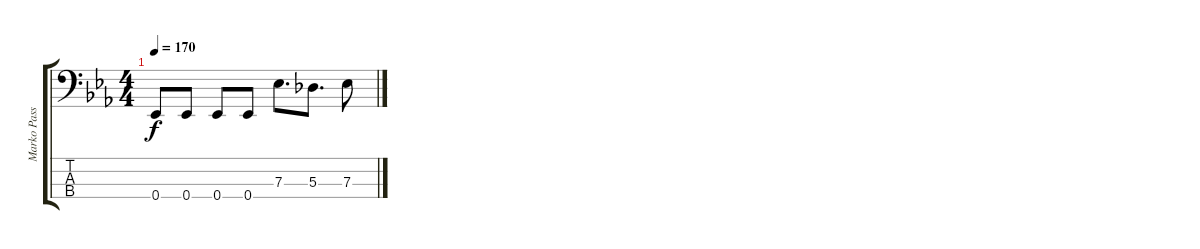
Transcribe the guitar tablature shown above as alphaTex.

\track ("Marko Passikoski (Bass)" "Marko Pass") {instrument electricbasspick}
\staff {score tabs}
\tuning (Gb2 Db2 Ab1 Eb1) {hide}
\ts (4 4)
\tempo 170
\clef f4
\ks eb
0.4.8{dy f} 0.4.8 0.4.8 0.4.8 7.3.8{d} 5.3.8{d} 7.3.8
